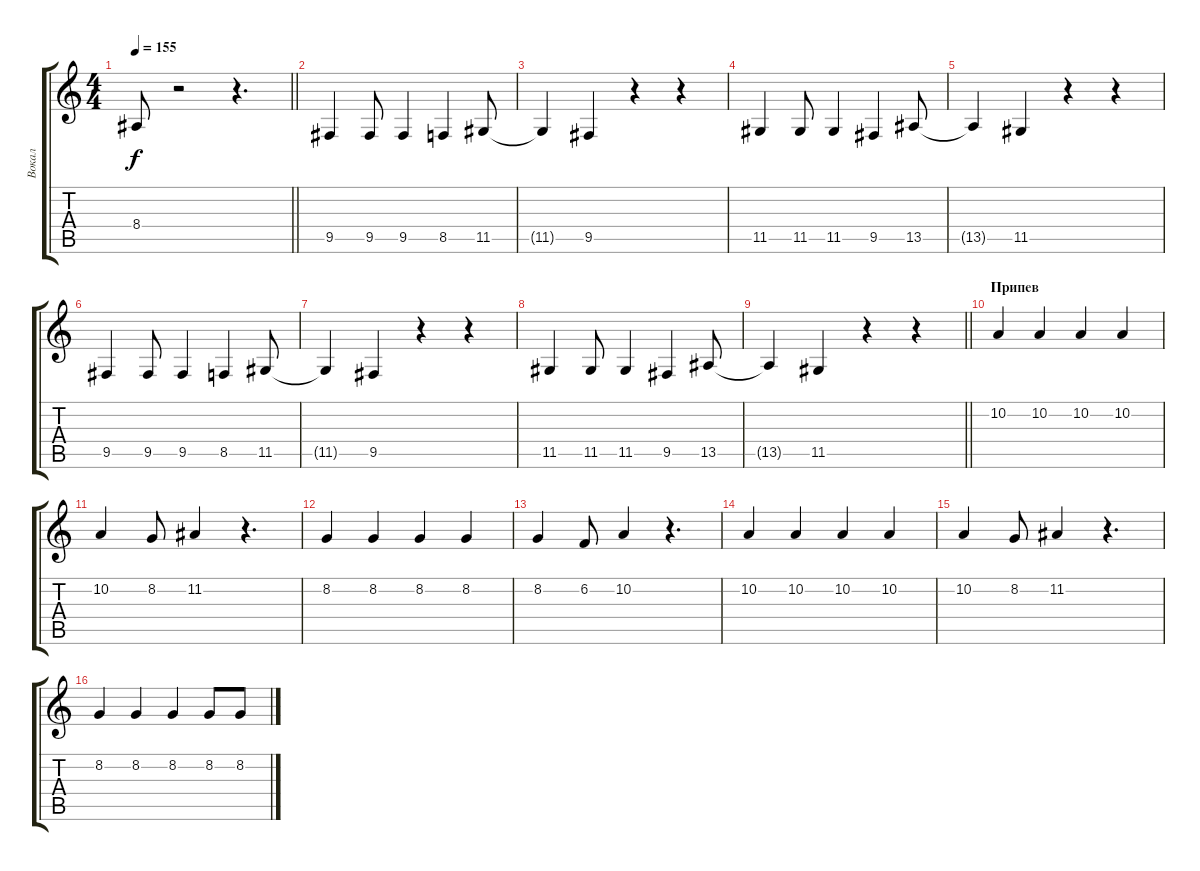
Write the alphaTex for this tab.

\track ("Вокал" "Вокал") {instrument flute}
\staff {score tabs}
\tuning (E4 B3 G3 D3 A2 E2) {hide}
\ts (4 4)
\tempo 155
\clef g2
\barLineRight lightlight
\ks c
8.4{t}.8{dy f} r.2 r.4{d} |
\section ("" " ")
9.5.4 9.5.8 9.5.4 8.5.4 11.5.8 |
11.5{t}.4 9.5.4 r.4 r.4 |
11.5.4 11.5.8 11.5.4 9.5.4 13.5.8 |
13.5{t}.4 11.5.4 r.4 r.4 |
9.5.4 9.5.8 9.5.4 8.5.4 11.5.8 |
11.5{t}.4 9.5.4 r.4 r.4 |
11.5.4 11.5.8 11.5.4 9.5.4 13.5.8 |
\barLineRight lightlight
13.5{t}.4 11.5.4 r.4 r.4 |
\section ("" "Припев")
10.2.4 10.2.4 10.2.4 10.2.4 |
10.2.4 8.2.8 11.2.4 r.4{d} |
8.2.4 8.2.4 8.2.4 8.2.4 |
8.2.4 6.2.8 10.2.4 r.4{d} |
10.2.4 10.2.4 10.2.4 10.2.4 |
10.2.4 8.2.8 11.2.4 r.4{d} |
8.2.4 8.2.4 8.2.4 8.2.8 8.2.8
